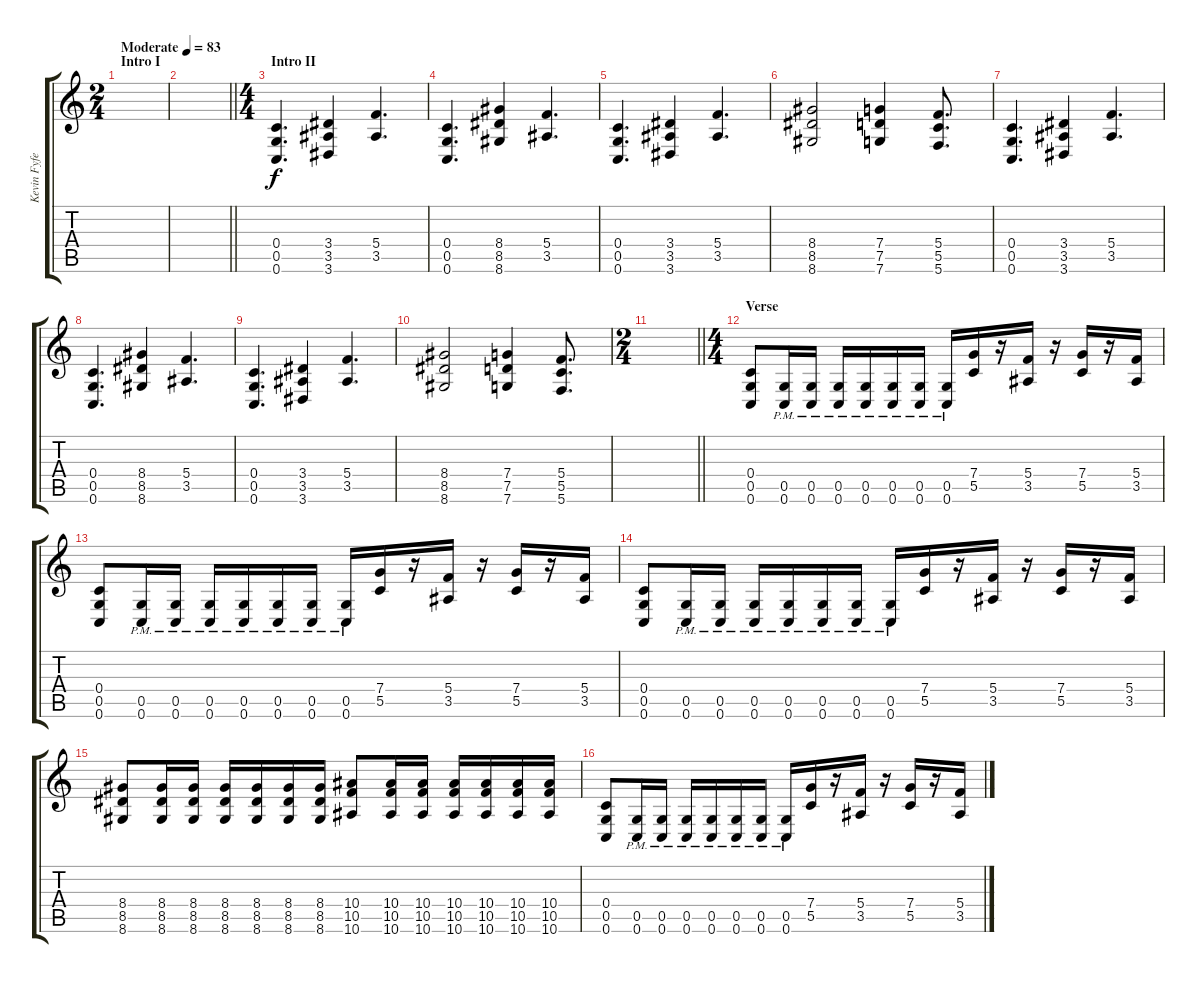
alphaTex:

\track ("Kevin Fyfe Rhythm" "Kevin Fyfe") {instrument distortionguitar}
\staff {score tabs}
\tuning (D4 A3 F3 C3 G2 C2) {hide}
\ts (2 4)
\section ("" "Intro I")
\tempo (83 "Moderate")
\clef g2
\ks c
|
\barLineRight lightlight
|
\ts (4 4)
\section ("" "Intro II")
(0.4 0.5 0.6).4{d} (3.4 3.5 3.6).4 (5.4 3.5).4{d} |
(0.4 0.5 0.6).4{d} (8.4 8.5 8.6).4 (5.4 3.5).4{d} |
(0.4 0.5 0.6).4{d} (3.4 3.5 3.6).4 (5.4 3.5).4{d} |
(8.4 8.5 8.6).2 (7.4 7.5 7.6).4 (5.4 5.5 5.6).8{d} |
(0.4 0.5 0.6).4{d} (3.4 3.5 3.6).4 (5.4 3.5).4{d} |
(0.4 0.5 0.6).4{d} (8.4 8.5 8.6).4 (5.4 3.5).4{d} |
(0.4 0.5 0.6).4{d} (3.4 3.5 3.6).4 (5.4 3.5).4{d} |
(8.4 8.5 8.6).2 (7.4 7.5 7.6).4 (5.4 5.5 5.6).8{d} |
\ts (2 4)
\barLineRight lightlight
|
\ts (4 4)
\section ("" "Verse")
(0.4 0.5 0.6).8 (0.5{pm} 0.6{pm}).16 (0.5{pm} 0.6{pm}).16 (0.5{pm} 0.6{pm}).16 (0.5{pm} 0.6{pm}).16 (0.5{pm} 0.6{pm}).16 (0.5{pm} 0.6{pm}).16 (0.5{pm} 0.6{pm}).16 (7.4 5.5).16 r.16 (5.4 3.5).16 r.16 (7.4 5.5).16 r.16 (5.4 3.5).16 |
(0.4 0.5 0.6).8 (0.5{pm} 0.6{pm}).16 (0.5{pm} 0.6{pm}).16 (0.5{pm} 0.6{pm}).16 (0.5{pm} 0.6{pm}).16 (0.5{pm} 0.6{pm}).16 (0.5{pm} 0.6{pm}).16 (0.5{pm} 0.6{pm}).16 (7.4 5.5).16 r.16 (5.4 3.5).16 r.16 (7.4 5.5).16 r.16 (5.4 3.5).16 |
(0.4 0.5 0.6).8 (0.5{pm} 0.6{pm}).16 (0.5{pm} 0.6{pm}).16 (0.5{pm} 0.6{pm}).16 (0.5{pm} 0.6{pm}).16 (0.5{pm} 0.6{pm}).16 (0.5{pm} 0.6{pm}).16 (0.5{pm} 0.6{pm}).16 (7.4 5.5).16 r.16 (5.4 3.5).16 r.16 (7.4 5.5).16 r.16 (5.4 3.5).16 |
(8.4 8.5 8.6).8 (8.4 8.5 8.6).16 (8.4 8.5 8.6).16 (8.4 8.5 8.6).16 (8.4 8.5 8.6).16 (8.4 8.5 8.6).16 (8.4 8.5 8.6).16 (10.4 10.5 10.6).8 (10.4 10.5 10.6).16 (10.4 10.5 10.6).16 (10.4 10.5 10.6).16 (10.4 10.5 10.6).16 (10.4 10.5 10.6).16 (10.4 10.5 10.6).16 |
(0.4 0.5 0.6).8 (0.5{pm} 0.6{pm}).16 (0.5{pm} 0.6{pm}).16 (0.5{pm} 0.6{pm}).16 (0.5{pm} 0.6{pm}).16 (0.5{pm} 0.6{pm}).16 (0.5{pm} 0.6{pm}).16 (0.5{pm} 0.6{pm}).16 (7.4 5.5).16 r.16 (5.4 3.5).16 r.16 (7.4 5.5).16 r.16 (5.4 3.5).16
